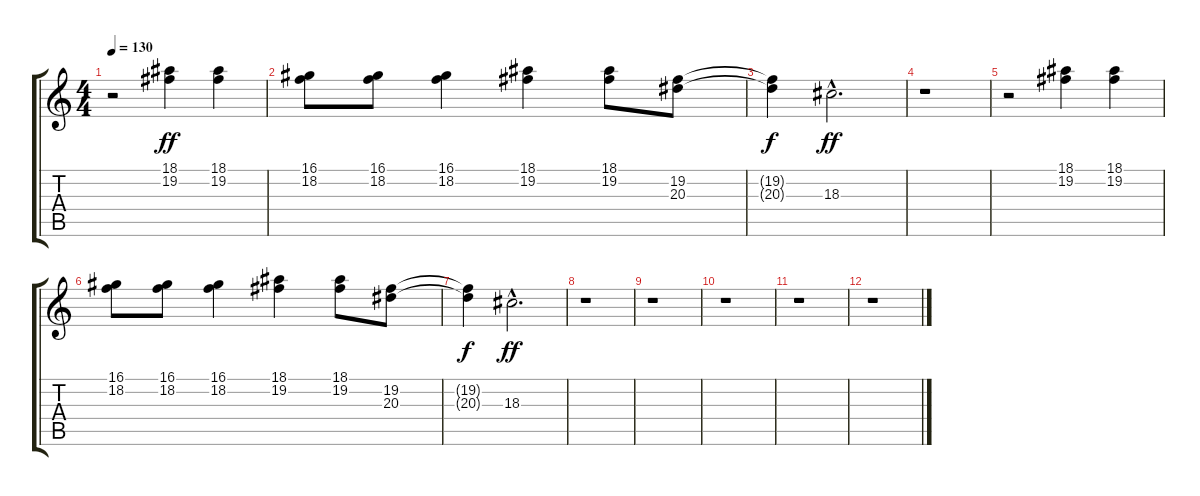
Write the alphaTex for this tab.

\track "" {instrument lead2sawtooth}
\staff {score tabs}
\tuning (E4 B3 G3 D3 A2 E2) {hide}
\ts (4 4)
\tempo 130
\clef g2
\ks c
r.2{dy ff} (18.1 19.2).4{volume 14} (18.1 19.2).4 |
(16.1 18.2).8 (16.1 18.2).8 (16.1 18.2).4 (18.1 19.2).4 (18.1 19.2).8 (19.2 20.3).8 |
(19.2{t} 20.3{t}).4{dy f} 18.3{hac}.2{d dy ff volume 11} |
r.1 |
r.2 (18.1 19.2).4{volume 12} (18.1 19.2).4 |
(16.1 18.2).8 (16.1 18.2).8 (16.1 18.2).4 (18.1 19.2).4 (18.1 19.2).8 (19.2 20.3).8 |
(19.2{t} 20.3{t}).4{dy f} 18.3{hac}.2{d dy ff volume 11} |
r.1 |
r.1 |
r.1 |
r.1 |
r.1
